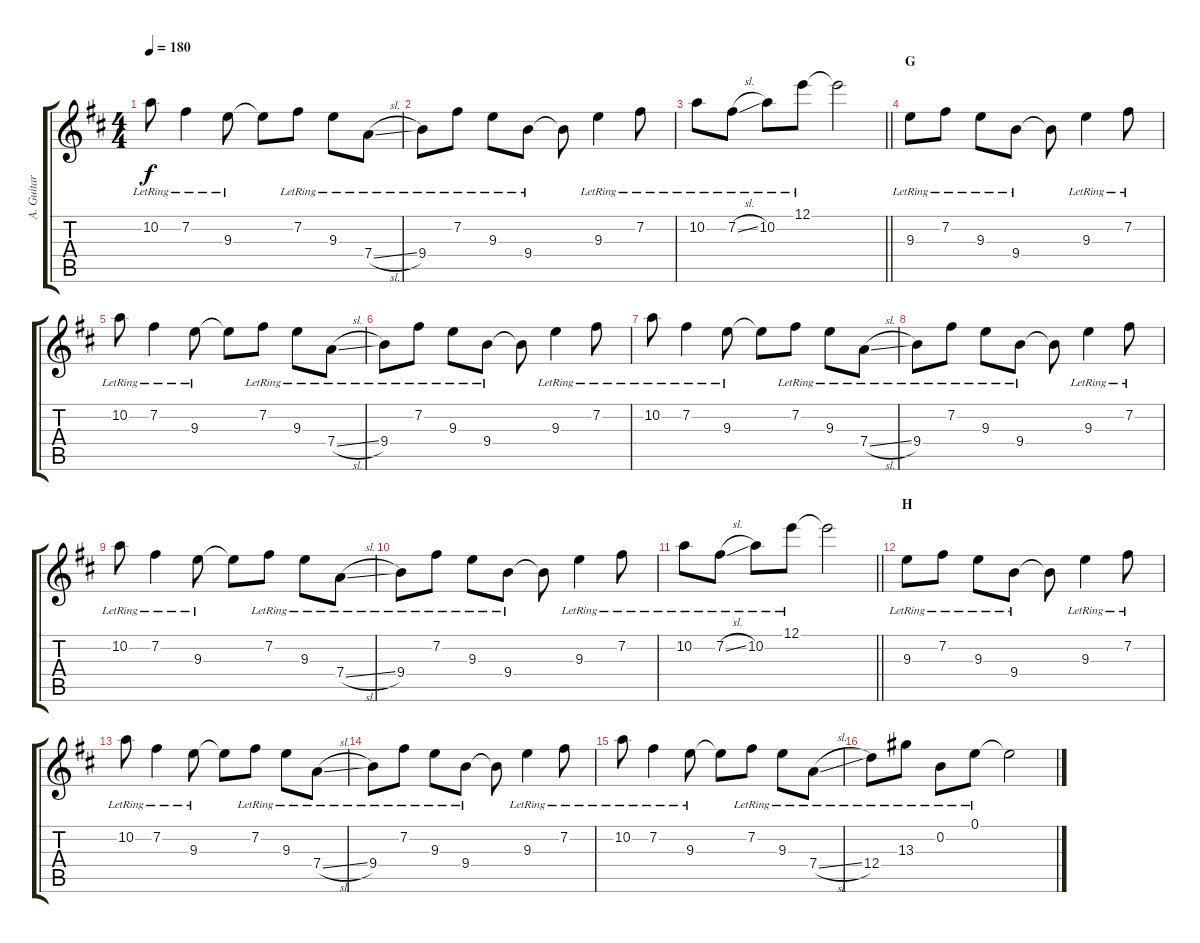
\track ("A. Guitar" "A. Guitar") {instrument acousticguitarsteel}
\staff {score tabs}
\tuning (E4 B3 G3 D3 A2 E2) {hide}
\ts (4 4)
\tempo 180
\clef g2
\ks d
10.2{lr}.8{dy f} 7.2{lr}.4 9.3{lr}.8 9.3{t}.8 7.2{lr}.8 9.3{lr}.8 7.4{sl lr}.8 |
9.4{lr}.8 7.2{lr}.8 9.3{lr}.8 9.4{lr}.8 9.4{t}.8 9.3{lr}.4 7.2{lr}.8 |
\barLineRight lightlight
10.2{lr}.8 7.2{sl lr}.8 10.2{lr}.8 12.1{lr}.8 12.1{t}.2 |
\section ("" "G")
9.3{lr}.8 7.2{lr}.8 9.3{lr}.8 9.4{lr}.8 9.4{t}.8 9.3{lr}.4 7.2{lr}.8 |
10.2{lr}.8 7.2{lr}.4 9.3{lr}.8 9.3{t}.8 7.2{lr}.8 9.3{lr}.8 7.4{sl lr}.8 |
9.4{lr}.8 7.2{lr}.8 9.3{lr}.8 9.4{lr}.8 9.4{t}.8 9.3{lr}.4 7.2{lr}.8 |
10.2{lr}.8 7.2{lr}.4 9.3{lr}.8 9.3{t}.8 7.2{lr}.8 9.3{lr}.8 7.4{sl lr}.8 |
9.4{lr}.8 7.2{lr}.8 9.3{lr}.8 9.4{lr}.8 9.4{t}.8 9.3{lr}.4 7.2{lr}.8 |
10.2{lr}.8 7.2{lr}.4 9.3{lr}.8 9.3{t}.8 7.2{lr}.8 9.3{lr}.8 7.4{sl lr}.8 |
9.4{lr}.8 7.2{lr}.8 9.3{lr}.8 9.4{lr}.8 9.4{t}.8 9.3{lr}.4 7.2{lr}.8 |
\barLineRight lightlight
10.2{lr}.8 7.2{sl lr}.8 10.2{lr}.8 12.1{lr}.8 12.1{t}.2 |
\section ("" "H")
9.3{lr}.8 7.2{lr}.8 9.3{lr}.8 9.4{lr}.8 9.4{t}.8 9.3{lr}.4 7.2{lr}.8 |
10.2{lr}.8 7.2{lr}.4 9.3{lr}.8 9.3{t}.8 7.2{lr}.8 9.3{lr}.8 7.4{sl lr}.8 |
9.4{lr}.8 7.2{lr}.8 9.3{lr}.8 9.4{lr}.8 9.4{t}.8 9.3{lr}.4 7.2{lr}.8 |
10.2{lr}.8 7.2{lr}.4 9.3{lr}.8 9.3{t}.8 7.2{lr}.8 9.3{lr}.8 7.4{sl lr}.8 |
12.4{lr}.8 13.3{lr}.8 0.2{lr}.8 0.1{lr}.8 0.1{t}.2
